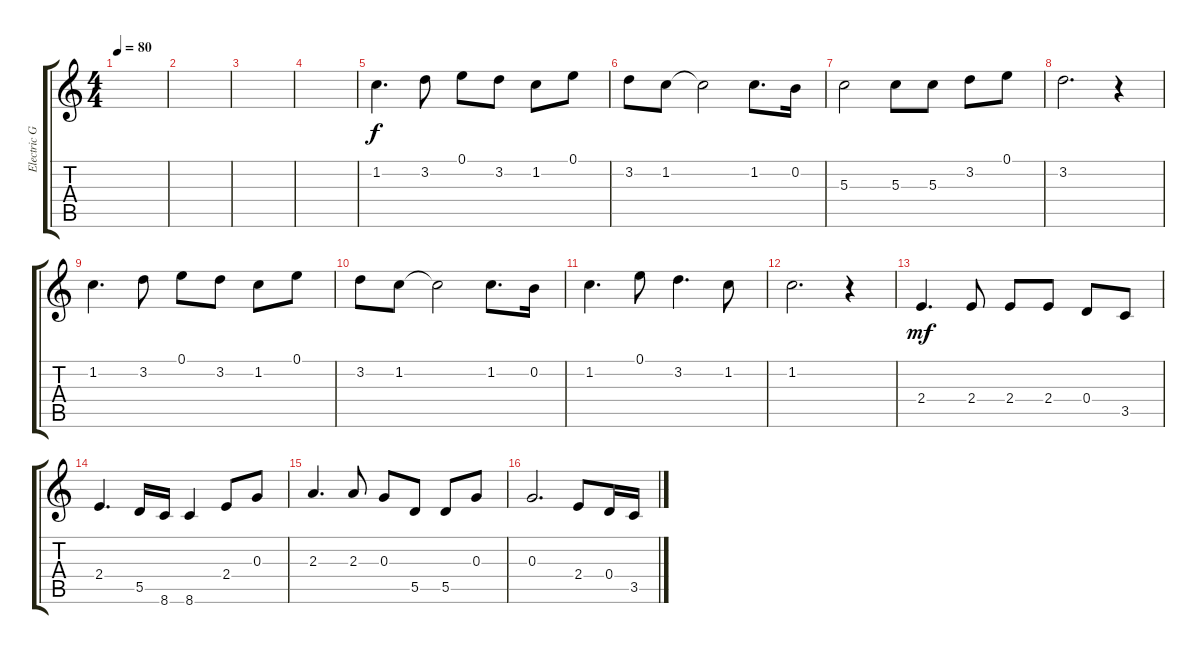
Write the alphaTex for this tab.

\track ("Electric Guitar (Clean)" "Electric G") {instrument electricguitarclean}
\staff {score tabs}
\tuning (E4 B3 G3 D3 A2 E2) {hide}
\ts (4 4)
\tempo 80
\clef g2
\ks c
|
|
|
|
1.2.4{d} 3.2.8 0.1.8 3.2.8 1.2.8 0.1.8 |
3.2.8 1.2.8 1.2{t}.2 1.2.8{d} 0.2.16 |
5.3.2 5.3.8 5.3.8 3.2.8 0.1.8 |
3.2.2{d} r.4 |
1.2.4{d} 3.2.8 0.1.8 3.2.8 1.2.8 0.1.8 |
3.2.8 1.2.8 1.2{t}.2 1.2.8{d} 0.2.16 |
1.2.4{d} 0.1.8 3.2.4{d} 1.2.8 |
1.2.2{d} r.4 |
2.4.4{d dy mf} 2.4.8 2.4.8 2.4.8 0.4.8 3.5.8 |
2.4.4{d} 5.5.16 8.6.16 8.6.4 2.4.8 0.3.8 |
2.3.4{d} 2.3.8 0.3.8 5.5.8 5.5.8 0.3.8 |
0.3.2{d} 2.4.8 0.4.16 3.5.16
